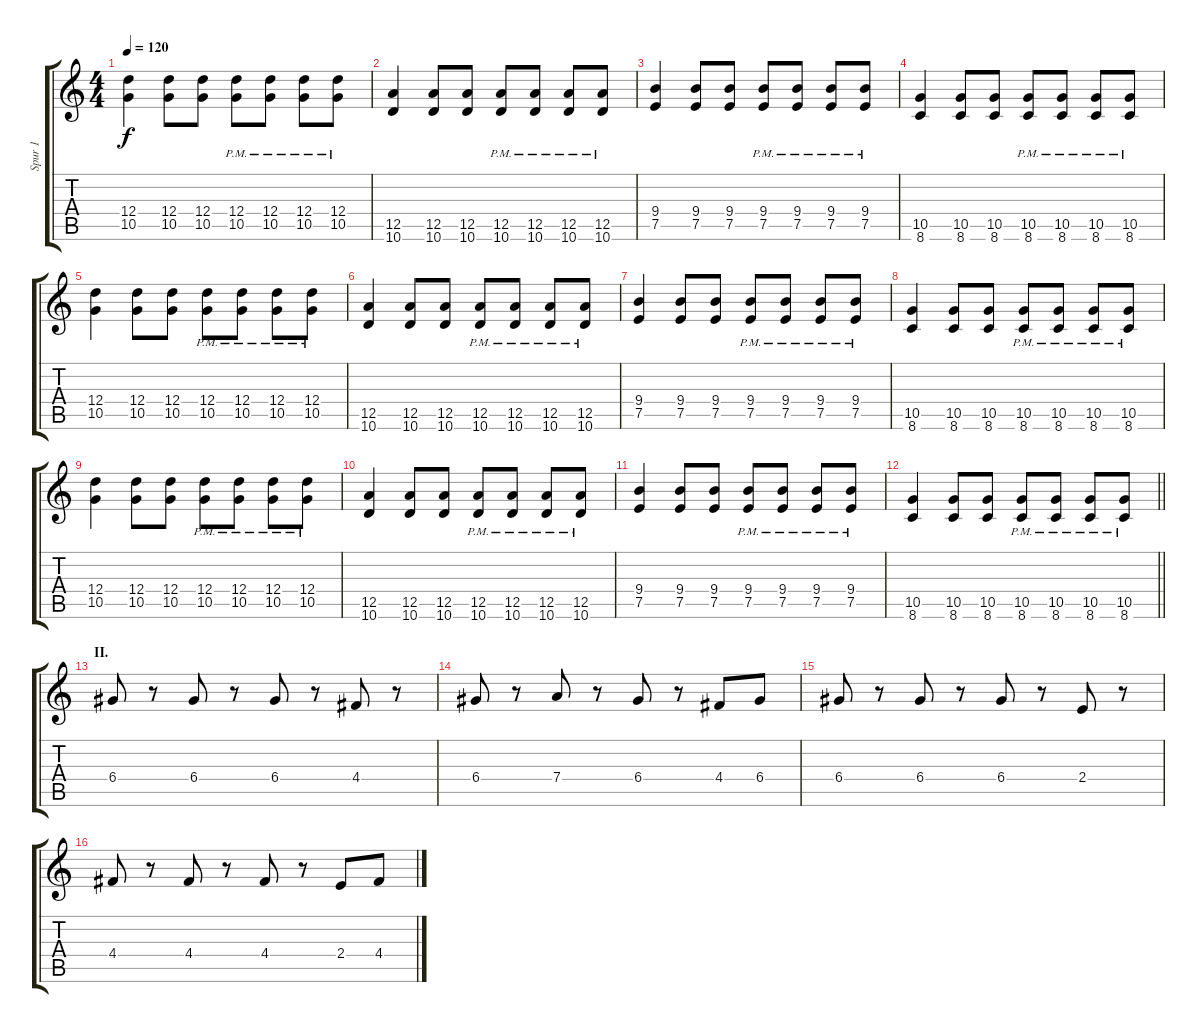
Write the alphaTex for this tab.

\track ("Spur 1" "Spur 1") {instrument distortionguitar}
\staff {score tabs}
\tuning (E4 B3 G3 D3 A2 E2) {hide}
\ts (4 4)
\tempo 120
\clef g2
\ks c
(12.4 10.5).4{dy f} (12.4 10.5).8 (12.4 10.5).8 (12.4{pm} 10.5{pm}).8 (12.4{pm} 10.5{pm}).8 (12.4{pm} 10.5{pm}).8 (12.4{pm} 10.5{pm}).8 |
(12.5 10.6).4 (12.5 10.6).8 (12.5 10.6).8 (12.5{pm} 10.6{pm}).8 (12.5{pm} 10.6{pm}).8 (12.5{pm} 10.6{pm}).8 (12.5{pm} 10.6{pm}).8 |
(9.4 7.5).4 (9.4 7.5).8 (9.4 7.5).8 (9.4{pm} 7.5{pm}).8 (9.4{pm} 7.5{pm}).8 (9.4{pm} 7.5{pm}).8 (9.4{pm} 7.5{pm}).8 |
(10.5 8.6).4 (10.5 8.6).8 (10.5 8.6).8 (10.5{pm} 8.6{pm}).8 (10.5{pm} 8.6{pm}).8 (10.5{pm} 8.6{pm}).8 (10.5{pm} 8.6{pm}).8 |
(12.4 10.5).4 (12.4 10.5).8 (12.4 10.5).8 (12.4{pm} 10.5{pm}).8 (12.4{pm} 10.5{pm}).8 (12.4{pm} 10.5{pm}).8 (12.4{pm} 10.5{pm}).8 |
(12.5 10.6).4 (12.5 10.6).8 (12.5 10.6).8 (12.5{pm} 10.6{pm}).8 (12.5{pm} 10.6{pm}).8 (12.5{pm} 10.6{pm}).8 (12.5{pm} 10.6{pm}).8 |
(9.4 7.5).4 (9.4 7.5).8 (9.4 7.5).8 (9.4{pm} 7.5{pm}).8 (9.4{pm} 7.5{pm}).8 (9.4{pm} 7.5{pm}).8 (9.4{pm} 7.5{pm}).8 |
(10.5 8.6).4 (10.5 8.6).8 (10.5 8.6).8 (10.5{pm} 8.6{pm}).8 (10.5{pm} 8.6{pm}).8 (10.5{pm} 8.6{pm}).8 (10.5{pm} 8.6{pm}).8 |
(12.4 10.5).4 (12.4 10.5).8 (12.4 10.5).8 (12.4{pm} 10.5{pm}).8 (12.4{pm} 10.5{pm}).8 (12.4{pm} 10.5{pm}).8 (12.4{pm} 10.5{pm}).8 |
(12.5 10.6).4 (12.5 10.6).8 (12.5 10.6).8 (12.5{pm} 10.6{pm}).8 (12.5{pm} 10.6{pm}).8 (12.5{pm} 10.6{pm}).8 (12.5{pm} 10.6{pm}).8 |
(9.4 7.5).4 (9.4 7.5).8 (9.4 7.5).8 (9.4{pm} 7.5{pm}).8 (9.4{pm} 7.5{pm}).8 (9.4{pm} 7.5{pm}).8 (9.4{pm} 7.5{pm}).8 |
\barLineRight lightlight
(10.5 8.6).4 (10.5 8.6).8 (10.5 8.6).8 (10.5{pm} 8.6{pm}).8 (10.5{pm} 8.6{pm}).8 (10.5{pm} 8.6{pm}).8 (10.5{pm} 8.6{pm}).8 |
\section ("" "II.")
6.4.8 r.8 6.4.8 r.8 6.4.8 r.8 4.4.8 r.8 |
6.4.8 r.8 7.4.8 r.8 6.4.8 r.8 4.4.8 6.4.8 |
6.4.8 r.8 6.4.8 r.8 6.4.8 r.8 2.4.8 r.8 |
4.4.8 r.8 4.4.8 r.8 4.4.8 r.8 2.4.8 4.4.8
